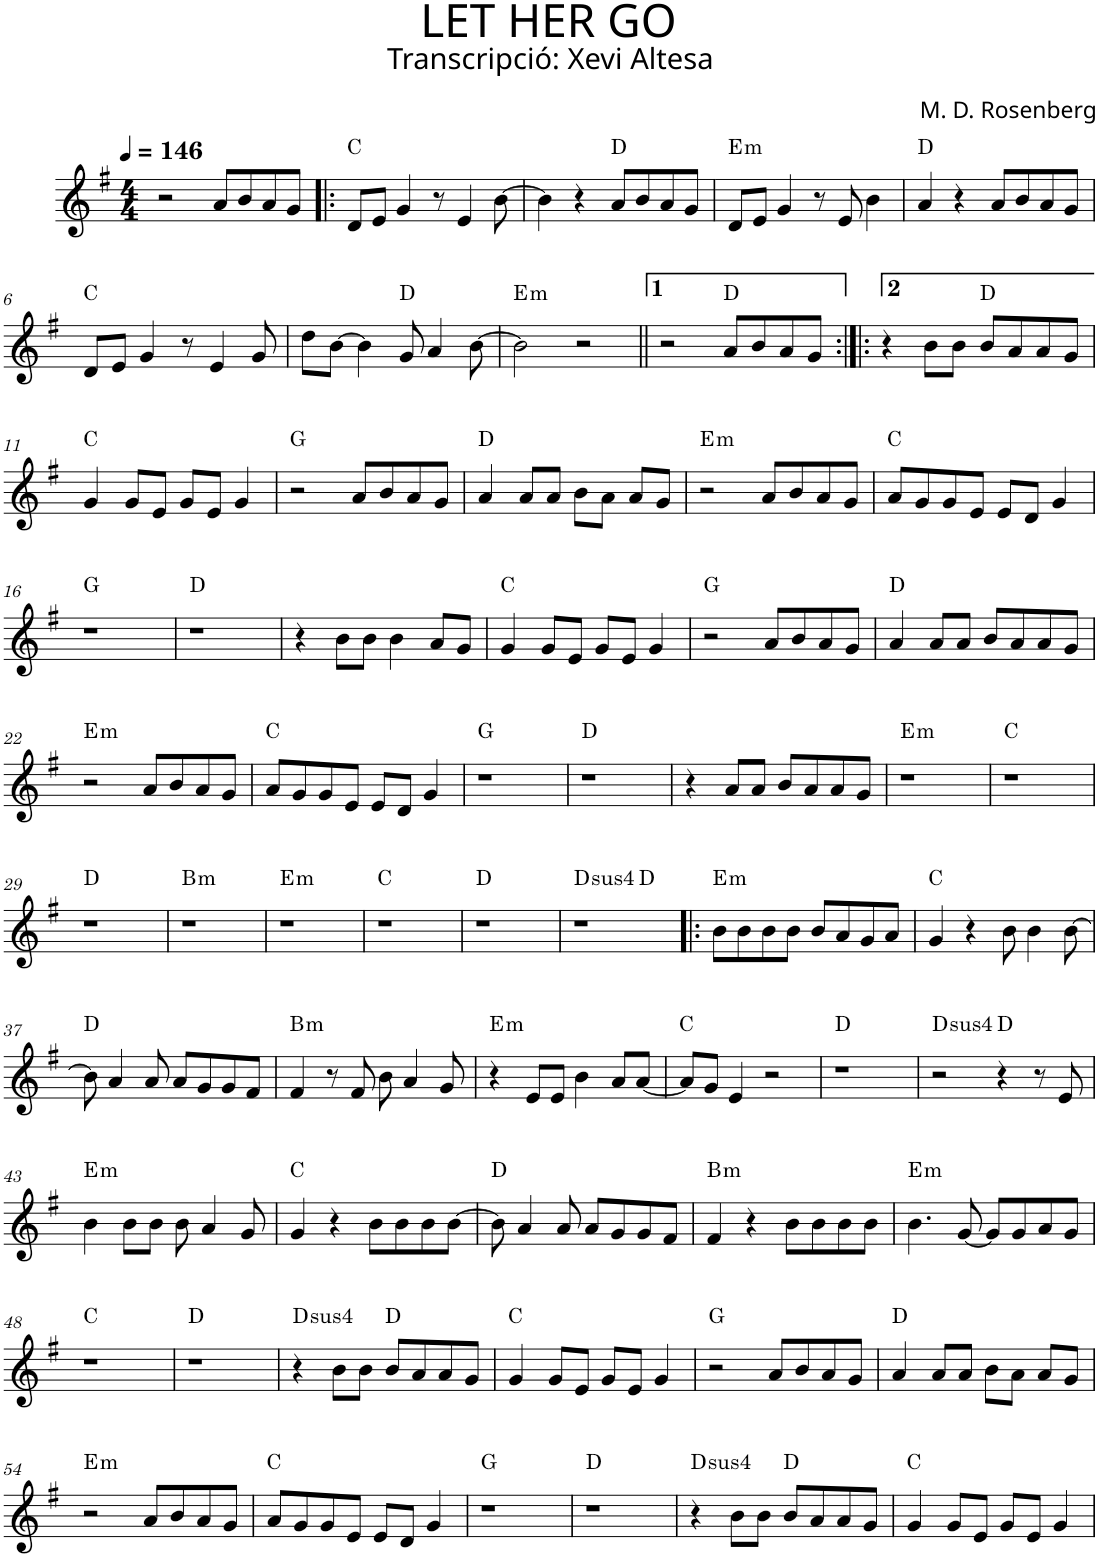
**kern	**harte
*part1	*part1
*staff1	*
*I"P1	*
*clefG2	*
*k[f#]	*
*G:	*
*M4/4	*
*MM146	*
=1	=1
2r	.
8a/L	.
8b/	.
8a/	.
8g/J	.
=2!|:	=2!|:
8d/L	C:maj
8e/J	.
4g/	.
8r	.
4e/	.
[>8b\	.
=3	=3
4b\]	.
4r	.
8a/L	D:maj
8b/	.
8a/	.
8g/J	.
=4	=4
!	!LO:H:kt=m
8d/L	E:min
8e/J	.
4g/	.
8r	.
8e/	.
4b\	.
=5	=5
4a/	D:maj
4r	.
8a/L	.
8b/	.
8a/	.
8g/J	.
!!LO:LB:g=z
=6	=6
8d/L	C:maj
8e/J	.
4g/	.
8r	.
4e/	.
8g/	.
=7	=7
8dd\L	.
[>8b\J	.
4b\]	.
8g/	D:maj
4a/	.
[>8b\	.
=8	=8
!	!LO:H:kt=m
2b\]	E:min
2r	.
=9||	=9||
2r	.
8a/L	D:maj
8b/	.
8a/	.
8g/J	.
=10:|!|:	=10:|!|:
4r	.
8b\L	.
8b\J	.
8b/L	D:maj
8a/	.
8a/	.
8g/J	.
!!LO:LB:g=z
=11	=11
4g/	C:maj
8g/L	.
8e/J	.
8g/L	.
8e/J	.
4g/	.
=12	=12
2r	G:maj
8a/L	.
8b/	.
8a/	.
8g/J	.
=13	=13
4a/	D:maj
8a/L	.
8a/J	.
8b\L	.
8a\J	.
8a/L	.
8g/J	.
=14	=14
!	!LO:H:kt=m
2r	E:min
8a/L	.
8b/	.
8a/	.
8g/J	.
=15	=15
8a/L	C:maj
8g/	.
8g/	.
8e/J	.
8e/L	.
8d/J	.
4g/	.
!!LO:LB:g=z
=16	=16
1r	G:maj
=17	=17
1r	D:maj
=18	=18
4r	.
8b\L	.
8b\J	.
4b\	.
8a/L	.
8g/J	.
=19	=19
4g/	C:maj
8g/L	.
8e/J	.
8g/L	.
8e/J	.
4g/	.
=20	=20
2r	G:maj
8a/L	.
8b/	.
8a/	.
8g/J	.
=21	=21
4a/	D:maj
8a/L	.
8a/J	.
8b/L	.
8a/	.
8a/	.
8g/J	.
!!LO:LB:g=z
=22	=22
!	!LO:H:kt=m
2r	E:min
8a/L	.
8b/	.
8a/	.
8g/J	.
=23	=23
8a/L	C:maj
8g/	.
8g/	.
8e/J	.
8e/L	.
8d/J	.
4g/	.
=24	=24
1r	G:maj
=25	=25
1r	D:maj
=26	=26
4r	.
8a/L	.
8a/J	.
8b/L	.
8a/	.
8a/	.
8g/J	.
=27	=27
!	!LO:H:kt=m
1r	E:min
=28	=28
1r	C:maj
!!LO:LB:g=z
=29	=29
1r	D:maj
=30	=30
!	!LO:H:kt=m
1r	B:min
=31	=31
!	!LO:H:kt=m
1r	E:min
=32	=32
1r	C:maj
=33	=33
1r	D:maj
=34	=34
!	!LO:H:kt=4
*^	*
1r	2ryy	D:sus4
.	2ryy	D:maj
=35!|:	=35!|:	=35!|:
!	!	!LO:H:kt=m
*v	*v	*
8b\L	E:min
8b\	.
8b\	.
8b\J	.
8b/L	.
8a/	.
8g/	.
8a/J	.
=36	=36
4g/	C:maj
4r	.
8b\	.
4b\	.
[>8b\	.
!!LO:LB:g=z
=37	=37
8b\]	D:maj
4a/	.
8a/	.
8a/L	.
8g/	.
8g/	.
8f#/J	.
=38	=38
!	!LO:H:kt=m
4f#/	B:min
8r	.
8f#/	.
8b\	.
4a/	.
8g/	.
=39	=39
!	!LO:H:kt=m
4r	E:min
8e/L	.
8e/J	.
4b\	.
8a/L	.
[<8a/J	.
=40	=40
8a/L]	C:maj
8g/J	.
4e/	.
2r	.
=41	=41
1r	D:maj
=42	=42
!	!LO:H:kt=4
2r	D:sus4
4r	D:maj
8r	.
8e/	.
!!LO:LB:g=z
=43	=43
!	!LO:H:kt=m
4b\	E:min
8b\L	.
8b\J	.
8b\	.
4a/	.
8g/	.
=44	=44
4g/	C:maj
4r	.
8b\L	.
8b\	.
8b\	.
[>8b\J	.
=45	=45
8b\]	D:maj
4a/	.
8a/	.
8a/L	.
8g/	.
8g/	.
8f#/J	.
=46	=46
!	!LO:H:kt=m
4f#/	B:min
4r	.
8b\L	.
8b\	.
8b\	.
8b\J	.
=47	=47
!	!LO:H:kt=m
4.b\	E:min
[<8g/	.
8g/L]	.
8g/	.
8a/	.
8g/J	.
!!LO:LB:g=z
=48	=48
1r	C:maj
=49	=49
1r	D:maj
=50	=50
!	!LO:H:kt=4
4r	D:sus4
8b\L	.
8b\J	.
8b/L	D:maj
8a/	.
8a/	.
8g/J	.
=51	=51
4g/	C:maj
8g/L	.
8e/J	.
8g/L	.
8e/J	.
4g/	.
=52	=52
2r	G:maj
8a/L	.
8b/	.
8a/	.
8g/J	.
=53	=53
4a/	D:maj
8a/L	.
8a/J	.
8b\L	.
8a\J	.
8a/L	.
8g/J	.
!!LO:LB:g=z
=54	=54
!	!LO:H:kt=m
2r	E:min
8a/L	.
8b/	.
8a/	.
8g/J	.
=55	=55
8a/L	C:maj
8g/	.
8g/	.
8e/J	.
8e/L	.
8d/J	.
4g/	.
=56	=56
1r	G:maj
=57	=57
1r	D:maj
=58	=58
!	!LO:H:kt=4
4r	D:sus4
8b\L	.
8b\J	.
8b/L	D:maj
8a/	.
8a/	.
8g/J	.
=59	=59
4g/	C:maj
8g/L	.
8e/J	.
8g/L	.
8e/J	.
4g/	.
=	=
*-	*-
